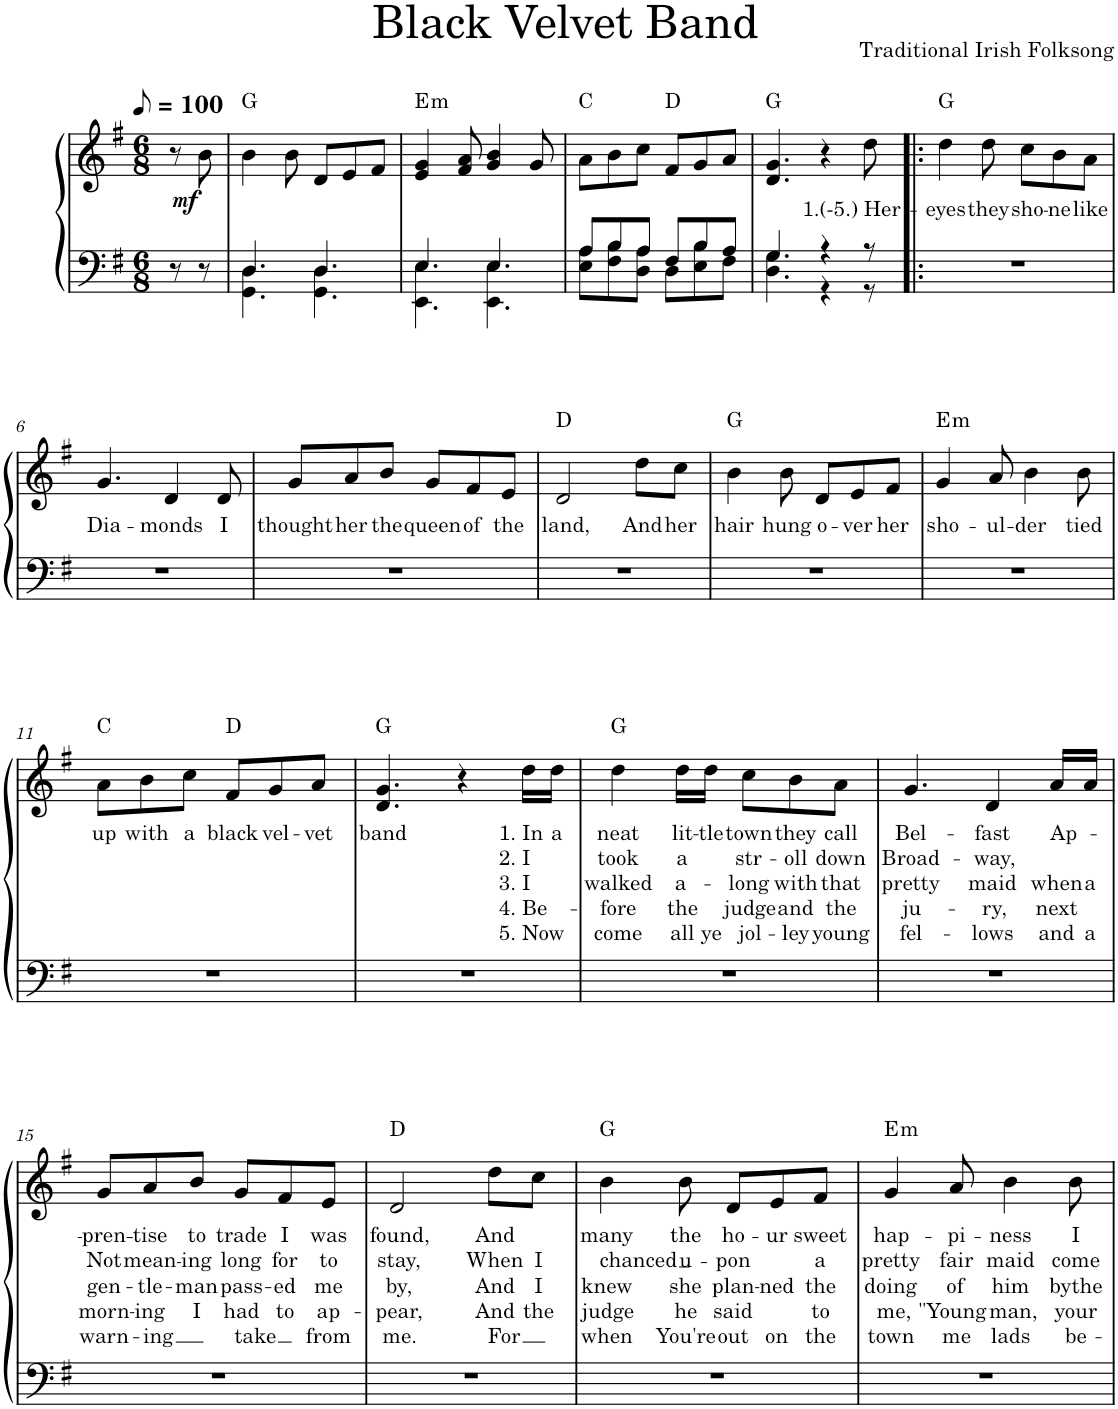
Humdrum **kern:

**kern	**kern	**text	**text	**text	**text	**text	**dynam	**harte
*part1	*part1	*part1	*part1	*part1	*part1	*part1	*part1	*part1
*staff2	*staff1	*staff1	*staff1	*staff1	*staff1	*staff1	*staff1/2	*
*I"Piano	*	*	*	*	*	*	*	*
*I'Pno.	*	*	*	*	*	*	*	*
*clefF4	*clefG2	*	*	*	*	*	*	*
*k[f#]	*k[f#]	*	*	*	*	*	*	*
*M6/8	*M6/8	*	*	*	*	*	*	*
*MM50	*MM50	*	*	*	*	*	*	*
=	=	=	=	=	=	=	=	=
*^	*	*	*	*	*	*	*	*
8r	16ryy	8r	.	.	.	.	.	.	.
!	!	!	!	!	!	!	!	!LO:DY:b=2	!
.	8.ryy	.	.	.	.	.	.	mf	.
8r	.	8b\	.	.	.	.	.	.	.
=1	=1	=1	=1	=1	=1	=1	=1	=1	=1
4.D/	4.GG\ 4.D\	4b\	.	.	.	.	.	.	G:maj
.	.	8b\	.	.	.	.	.	.	.
4.D/	4.GG\ 4.D\	8d/L	.	.	.	.	.	.	.
.	.	8e/	.	.	.	.	.	.	.
.	.	8f#/J	.	.	.	.	.	.	.
=2	=2	=2	=2	=2	=2	=2	=2	=2	=2
!	!	!	!	!	!	!	!	!	!LO:H:kt=m
4.E/	4.EE\ 4.E\	4e/ 4g/	.	.	.	.	.	.	E:min
.	.	8f#/ 8a/	.	.	.	.	.	.	.
4.E/	4.EE\ 4.E\	4g/ 4b/	.	.	.	.	.	.	.
.	.	8g/	.	.	.	.	.	.	.
=3	=3	=3	=3	=3	=3	=3	=3	=3	=3
8A/L	8E\ 8A\L	8a\L	.	.	.	.	.	.	C:maj
8B/	8F#\ 8B\	8b\	.	.	.	.	.	.	.
8A/J	8D\ 8A\J	8cc\J	.	.	.	.	.	.	.
8F#/L	8D\L	8f#/L	.	.	.	.	.	.	D:maj
8B/	8E\ 8B\	8g/	.	.	.	.	.	.	.
8A/J	8F#\J	8a/J	.	.	.	.	.	.	.
=4	=4	=4	=4	=4	=4	=4	=4	=4	=4
4.G/	4.D\ 4.G\	4.d/ 4.g/	.	.	.	.	.	.	G:maj
4r	4r	4r	.	.	.	.	.	.	.
!	!	!	!LO:LY:b	!	!	!	!	!	!
8r	8r	8dd\	1.(-5.) Her-	.	.	.	.	.	.
=5!|:	=5!|:	=5!|:	=5!|:	=5!|:	=5!|:	=5!|:	=5!|:	=5!|:	=5!|:
!	!	!	!LO:LY:b	!	!	!	!	!	!
*v	*v	*	*	*	*	*	*	*	*
2.r	4dd\	-eyes	.	.	.	.	.	G:maj
!	!	!LO:LY:b	!	!	!	!	!	!
.	8dd\	they	.	.	.	.	.	.
!	!	!LO:LY:b	!	!	!	!	!	!
.	8cc\L	sho-	.	.	.	.	.	.
!	!	!LO:LY:b	!	!	!	!	!	!
.	8b\	-ne	.	.	.	.	.	.
!	!	!LO:LY:b	!	!	!	!	!	!
.	8a\J	like	.	.	.	.	.	.
!!LO:LB:g=z
=6	=6	=6	=6	=6	=6	=6	=6	=6
!	!	!LO:LY:b	!	!	!	!	!	!
2.r	4.g/	Dia-	.	.	.	.	.	.
!	!	!LO:LY:b	!	!	!	!	!	!
.	4d/	-monds	.	.	.	.	.	.
!	!	!LO:LY:b	!	!	!	!	!	!
.	8d/	I	.	.	.	.	.	.
=7	=7	=7	=7	=7	=7	=7	=7	=7
!	!	!LO:LY:b	!	!	!	!	!	!
2.r	8g/L	thought	.	.	.	.	.	.
!	!	!LO:LY:b	!	!	!	!	!	!
.	8a/	her	.	.	.	.	.	.
!	!	!LO:LY:b	!	!	!	!	!	!
.	8b/J	the	.	.	.	.	.	.
!	!	!LO:LY:b	!	!	!	!	!	!
.	8g/L	queen	.	.	.	.	.	.
!	!	!LO:LY:b	!	!	!	!	!	!
.	8f#/	of	.	.	.	.	.	.
!	!	!LO:LY:b	!	!	!	!	!	!
.	8e/J	the	.	.	.	.	.	.
=8	=8	=8	=8	=8	=8	=8	=8	=8
!	!	!LO:LY:b	!	!	!	!	!	!
2.r	2d/	land,	.	.	.	.	.	D:maj
!	!	!LO:LY:b	!	!	!	!	!	!
.	8dd\L	And	.	.	.	.	.	.
!	!	!LO:LY:b	!	!	!	!	!	!
.	8cc\J	her	.	.	.	.	.	.
=9	=9	=9	=9	=9	=9	=9	=9	=9
!	!	!LO:LY:b	!	!	!	!	!	!
2.r	4b\	hair	.	.	.	.	.	G:maj
!	!	!LO:LY:b	!	!	!	!	!	!
.	8b\	hung	.	.	.	.	.	.
!	!	!LO:LY:b	!	!	!	!	!	!
.	8d/L	o-	.	.	.	.	.	.
!	!	!LO:LY:b	!	!	!	!	!	!
.	8e/	-ver	.	.	.	.	.	.
!	!	!LO:LY:b	!	!	!	!	!	!
.	8f#/J	her	.	.	.	.	.	.
=10	=10	=10	=10	=10	=10	=10	=10	=10
!	!	!LO:LY:b	!	!	!	!	!	!LO:H:kt=m
2.r	4g/	sho-	.	.	.	.	.	E:min
!	!	!LO:LY:b	!	!	!	!	!	!
.	8a/	-ul-	.	.	.	.	.	.
!	!	!LO:LY:b	!	!	!	!	!	!
.	4b\	-der	.	.	.	.	.	.
!	!	!LO:LY:b	!	!	!	!	!	!
.	8b\	tied	.	.	.	.	.	.
!!LO:LB:g=z
=11	=11	=11	=11	=11	=11	=11	=11	=11
!	!	!LO:LY:b	!	!	!	!	!	!
2.r	8a\L	up	.	.	.	.	.	C:maj
!	!	!LO:LY:b	!	!	!	!	!	!
.	8b\	with	.	.	.	.	.	.
!	!	!LO:LY:b	!	!	!	!	!	!
.	8cc\J	a	.	.	.	.	.	.
!	!	!LO:LY:b	!	!	!	!	!	!
.	8f#/L	black	.	.	.	.	.	D:maj
!	!	!LO:LY:b	!	!	!	!	!	!
.	8g/	vel-	.	.	.	.	.	.
!	!	!LO:LY:b	!	!	!	!	!	!
.	8a/J	-vet	.	.	.	.	.	.
=12	=12	=12	=12	=12	=12	=12	=12	=12
!	!	!LO:LY:b	!	!	!	!	!	!
2.r	4.d/ 4.g/	band	.	.	.	.	.	G:maj
.	4r	.	.	.	.	.	.	.
!	!	!LO:LY:b	!LO:LY:b	!LO:LY:b	!LO:LY:b	!LO:LY:b	!	!
.	16dd\LL	1. In	2. I	3. I	4. Be-	5. Now	.	.
!	!	!LO:LY:b	!	!	!	!	!	!
.	16dd\JJ	a	.	.	.	.	.	.
=13	=13	=13	=13	=13	=13	=13	=13	=13
!	!	!LO:LY:b	!LO:LY:b	!LO:LY:b	!LO:LY:b	!LO:LY:b	!	!
2.r	4dd\	neat	took	walked	-fore	come	.	G:maj
!	!	!LO:LY:b	!LO:LY:b	!LO:LY:b	!LO:LY:b	!LO:LY:b	!	!
.	16dd\LL	lit-	a	a-	the	all	.	.
!	!	!LO:LY:b	!	!	!	!LO:LY:b	!	!
.	16dd\JJ	-tle	.	.	.	ye	.	.
!	!	!LO:LY:b	!LO:LY:b	!LO:LY:b	!LO:LY:b	!LO:LY:b	!	!
.	8cc\L	town	str-	-long	judge	jol-	.	.
!	!	!LO:LY:b	!LO:LY:b	!LO:LY:b	!LO:LY:b	!LO:LY:b	!	!
.	8b\	they	-oll	with	and	-ley	.	.
!	!	!LO:LY:b	!LO:LY:b	!LO:LY:b	!LO:LY:b	!LO:LY:b	!	!
.	8a\J	call	down	that	the	young	.	.
=14	=14	=14	=14	=14	=14	=14	=14	=14
!	!	!LO:LY:b	!LO:LY:b	!LO:LY:b	!LO:LY:b	!LO:LY:b	!	!
2.r	4.g/	Bel-	Broad-	pretty	ju-	fel-	.	.
!	!	!LO:LY:b	!LO:LY:b	!LO:LY:b	!LO:LY:b	!LO:LY:b	!	!
.	4d/	-fast	-way,	maid	-ry,	-lows	.	.
!	!	!LO:LY:b	!	!LO:LY:b	!LO:LY:b	!LO:LY:b	!	!
.	16a/LL	Ap-	.	when	next	and	.	.
!	!	!	!	!LO:LY:b	!	!LO:LY:b	!	!
.	16a/JJ	.	.	a	.	a	.	.
!!LO:LB:g=z
=15	=15	=15	=15	=15	=15	=15	=15	=15
!	!	!LO:LY:b	!LO:LY:b	!LO:LY:b	!LO:LY:b	!LO:LY:b	!	!
2.r	8g/L	-pren-	Not	gen-	morn-	warn-	.	.
!	!	!LO:LY:b	!LO:LY:b	!LO:LY:b	!LO:LY:b	!LO:LY:b	!	!
.	8a/	-tise	mean-	-tle-	-ing	-ing	.	.
!	!	!LO:LY:b	!LO:LY:b	!LO:LY:b	!LO:LY:b	!	!	!
.	8b/J	to	-ing	-man	I	.	.	.
!	!	!LO:LY:b	!LO:LY:b	!LO:LY:b	!LO:LY:b	!LO:LY:b	!	!
.	8g/L	trade	long	pass-	had	take	.	.
!	!	!LO:LY:b	!LO:LY:b	!LO:LY:b	!LO:LY:b	!	!	!
.	8f#/	I	for	-ed	to	.	.	.
!	!	!LO:LY:b	!LO:LY:b	!LO:LY:b	!LO:LY:b	!LO:LY:b	!	!
.	8e/J	was	to	me	ap-	from	.	.
=16	=16	=16	=16	=16	=16	=16	=16	=16
!	!	!LO:LY:b	!LO:LY:b	!LO:LY:b	!LO:LY:b	!LO:LY:b	!	!
2.r	2d/	found,	stay,	by,	-pear,	me.	.	D:maj
!	!	!LO:LY:b	!LO:LY:b	!LO:LY:b	!LO:LY:b	!LO:LY:b	!	!
.	8dd\L	And	When	And	And	For	.	.
!	!	!	!LO:LY:b	!LO:LY:b	!LO:LY:b	!	!	!
.	8cc\J	.	I	I	the	.	.	.
=17	=17	=17	=17	=17	=17	=17	=17	=17
!	!	!LO:LY:b	!LO:LY:b	!LO:LY:b	!LO:LY:b	!LO:LY:b	!	!
2.r	4b\	many	chanced	knew	judge	when	.	G:maj
!	!	!LO:LY:b	!LO:LY:b	!LO:LY:b	!LO:LY:b	!LO:LY:b	!	!
.	8b\	the	u-	she	he	You're	.	.
!	!	!LO:LY:b	!LO:LY:b	!LO:LY:b	!LO:LY:b	!LO:LY:b	!	!
.	8d/L	ho-	-pon	plan-	said	out	.	.
!	!	!LO:LY:b	!	!LO:LY:b	!	!LO:LY:b	!	!
.	8e/	-ur	.	-ned	.	on	.	.
!	!	!LO:LY:b	!LO:LY:b	!LO:LY:b	!LO:LY:b	!LO:LY:b	!	!
.	8f#/J	sweet	a	the	to	the	.	.
=18	=18	=18	=18	=18	=18	=18	=18	=18
!	!	!LO:LY:b	!LO:LY:b	!LO:LY:b	!LO:LY:b	!LO:LY:b	!	!LO:H:kt=m
2.r	4g/	hap-	pretty	doing	me,	town	.	E:min
!	!	!LO:LY:b	!LO:LY:b	!LO:LY:b	!LO:LY:b	!LO:LY:b	!	!
.	8a/	-pi-	fair	of	"Young	me	.	.
!	!	!LO:LY:b	!LO:LY:b	!LO:LY:b	!LO:LY:b	!LO:LY:b	!	!
.	4b\	-ness	maid	him	man,	lads	.	.
!	!	!LO:LY:b	!LO:LY:b	!LO:LY:b	!LO:LY:b	!LO:LY:b	!	!
.	8b\	I	come	bythe	your	be-	.	.
=	=	=	=	=	=	=	=	=
*-	*-	*-	*-	*-	*-	*-	*-	*-
